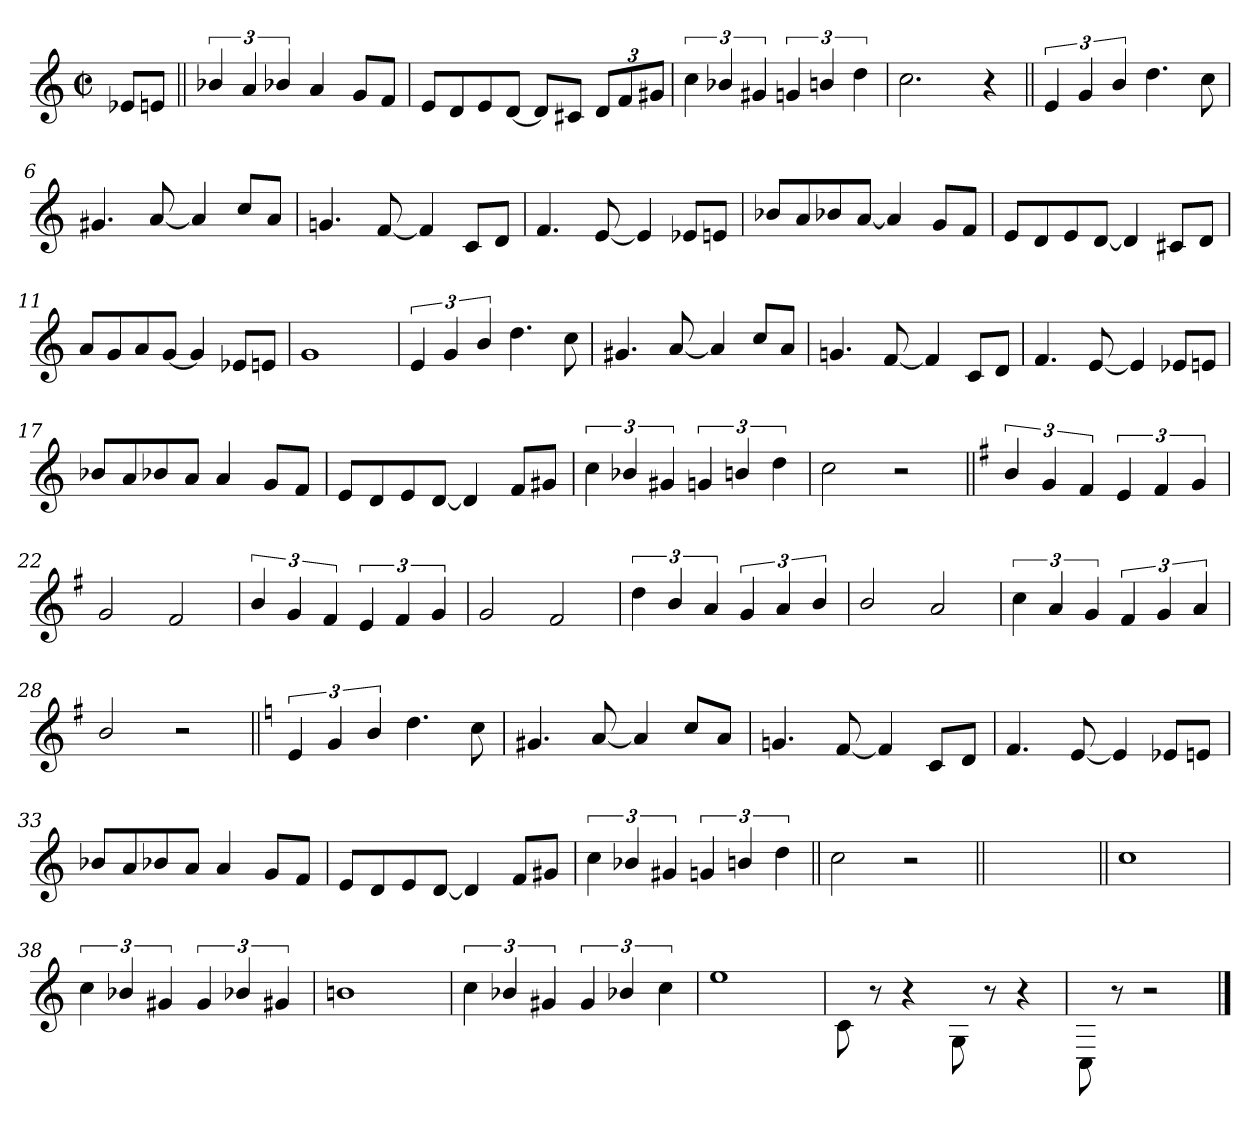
**kern
*part1
*staff1
*clefG2
*k[]
*C:
*M2/2
*met(c|)
=
8e-X/L
8en/J
=1||
6b-X/
6a/
6b-X/
4a/
8g/L
8f/J
=2
8e/L
8d/
8e/
[8d/J
8d/L]
8c#X/J
12d/L
12f/
12g#X/J
=3
6cc\
6b-X/
6g#X/
6gn/
6bn/
6dd\
!!LO:LB:g=z
=4
2.cc\
4r
=5||
6e/
6g/
6b/
4.dd\
8cc\
=6
4.g#X/
[8a/
4a/]
8cc/L
8a/J
=7
4.gn/
[8f/
4f/]
8c/L
8d/J
=8
4.f/
[8e/
4e/]
8e-X/L
8en/J
!!LO:LB:g=z
=9
8b-X/L
8a/
8b-X/
[8a/J
4a/]
8g/L
8f/J
=10
8e/L
8d/
8e/
[8d/J
4d/]
8c#X/L
8d/J
=11
8a/L
8g/
8a/
[8g/J
4g/]
8e-X/L
8en/J
=12
1g
!!LO:LB:g=z
=13
6e/
6g/
6b/
4.dd\
8cc\
=14
4.g#X/
[8a/
4a/]
8cc/L
8a/J
=15
4.gn/
[8f/
4f/]
8c/L
8d/J
=16
4.f/
[8e/
4e/]
8e-X/L
8en/J
!!LO:LB:g=z
=17
8b-X/L
8a/
8b-X/
8a/J
4a/
8g/L
8f/J
=18
8e/L
8d/
8e/
[8d/J
4d/]
8f/L
8g#X/J
=19
6cc\
6b-X/
6g#X/
6gn/
6bn/
6dd\
=20
2cc\
2r
!!LO:LB:g=z
=21||
*k[f#]
*G:
6b/
6g/
6f#/
6e/
6f#/
6g/
=22
2g/
2f#/
=23
6b/
6g/
6f#/
6e/
6f#/
6g/
=24
2g/
2f#/
=25
6dd\
6b/
6a/
6g/
6a/
6b/
!!LO:LB:g=z
=26
2b/
2a/
=27
6cc\
6a/
6g/
6f#/
6g/
6a/
=28
2b/
2r
=29||
*k[]
*C:
6e/
6g/
6b/
4.dd\
8cc\
=30
4.g#X/
[8a/
4a/]
8cc/L
8a/J
!!LO:LB:g=z
=31
4.gn/
[8f/
4f/]
8c/L
8d/J
=32
4.f/
[8e/
4e/]
8e-X/L
8en/J
=33
8b-X/L
8a/
8b-X/
8a/J
4a/
8g/L
8f/J
=34
8e/L
8d/
8e/
[8d/J
4d/]
8f/L
8g#X/J
!!LO:LB:g=z
=35
6cc\
6b-X/
6g#X/
6gn/
6bn/
6dd\
=36||
2cc\
2r
=36X361||
1ryy
=37||
1cc
=38
6cc\
6b-X/
6g#X/
6g#/
6b-X/
6g#X/
!!LO:LB:g=z
=39
1bn
=40
6cc\
6b-X/
6g#X/
6g#/
6b-X/
6cc\
=41
1ee
=42
8c\
8r
4r
8G\
8r
4r
=43
8C\
8r
2r
==
*-
